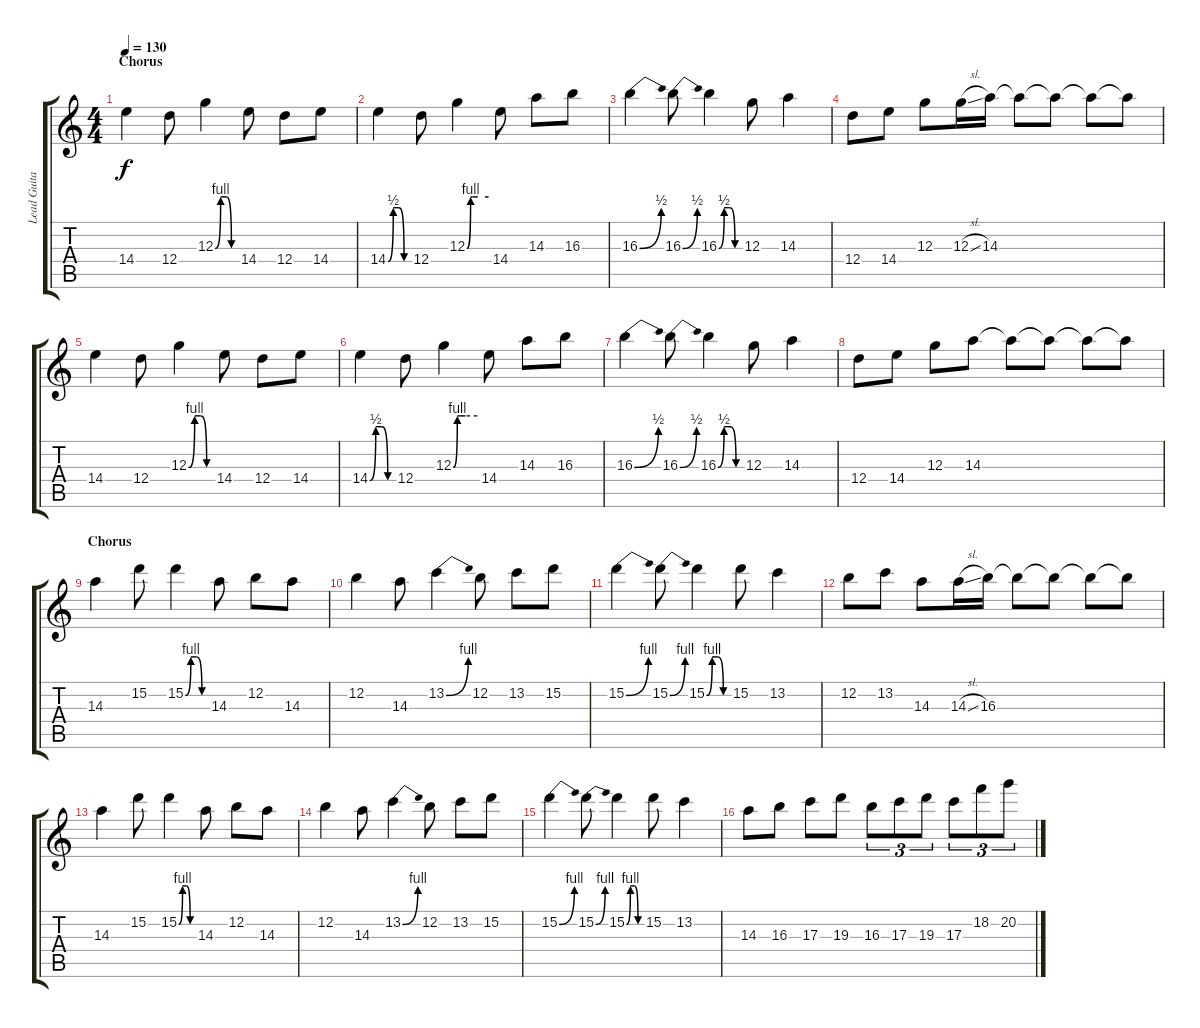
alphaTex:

\track ("Lead Guitar" "Lead Guita") {instrument overdrivenguitar}
\staff {score tabs}
\tuning (E4 B3 G3 D3 A2 E2) {hide}
\ts (4 4)
\section ("" "Chorus")
\tempo 130
\clef g2
\ks c
14.4.4{dy f volume 9} 12.4.8 12.3{be (custom 0 0 15 4 30 4 45 0 60 0)}.4 14.4.8 12.4.8 14.4.8 |
14.4{be (custom 0 0 15 2 30 2 45 0 60 0)}.4 12.4.8 12.3{be (custom 0 0 10 4 15 4 30 4 60 4)}.4 14.4.8 14.3.8 16.3.8 |
16.3{be (bend 0 0 60 2)}.4 16.3{be (bend 0 0 60 2)}.8 16.3{be (custom 0 0 15 2 30 2 45 0 60 0)}.4 12.3.8 14.3.4 |
12.4.8 14.4.8 12.3.8 12.3{sl}.16 14.3.16 14.3{t}.8 14.3{t}.8 14.3{t}.8 14.3{t}.8 |
14.4.4 12.4.8 12.3{be (custom 0 0 15 4 30 4 45 0 60 0)}.4 14.4.8 12.4.8 14.4.8 |
14.4{be (custom 0 0 15 2 30 2 45 0 60 0)}.4 12.4.8 12.3{be (custom 0 0 10 4 15 4 30 4 60 4)}.4 14.4.8 14.3.8 16.3.8 |
16.3{be (bend 0 0 60 2)}.4 16.3{be (bend 0 0 60 2)}.8 16.3{be (custom 0 0 15 2 30 2 45 0 60 0)}.4 12.3.8 14.3.4 |
12.4.8 14.4.8 12.3.8 14.3.8 14.3{t}.8 14.3{t}.8 14.3{t}.8 14.3{t}.8 |
\section ("" "Chorus")
14.3.4{volume 8} 15.2.8 15.2{be (custom 0 0 15 4 30 4 45 0 60 0)}.4 14.3.8 12.2.8 14.3.8 |
12.2.4 14.3.8 13.2{be (bend 0 0 60 4)}.4 12.2.8 13.2.8 15.2.8 |
15.2{be (bend 0 0 60 4)}.4 15.2{be (bend 0 0 60 4)}.8 15.2{be (custom 0 0 15 4 30 4 45 0 60 0)}.4 15.2.8 13.2.4 |
12.2.8 13.2.8 14.3.8 14.3{sl}.16 16.3.16 16.3{t}.8 16.3{t}.8 16.3{t}.8 16.3{t}.8 |
14.3.4 15.2.8 15.2{be (custom 0 0 15 4 30 4 45 0 60 0)}.4 14.3.8 12.2.8 14.3.8 |
12.2.4 14.3.8 13.2{be (bend 0 0 60 4)}.4 12.2.8 13.2.8 15.2.8 |
15.2{be (bend 0 0 60 4)}.4 15.2{be (bend 0 0 60 4)}.8 15.2{be (custom 0 0 15 4 30 4 45 0 60 0)}.4 15.2.8 13.2.4 |
14.3.8 16.3.8 17.3.8 19.3.8 16.3.8{tu (3 2)} 17.3.8{tu (3 2)} 19.3.8{tu (3 2)} 17.3.8{tu (3 2)} 18.2.8{tu (3 2)} 20.2.8{tu (3 2)}
